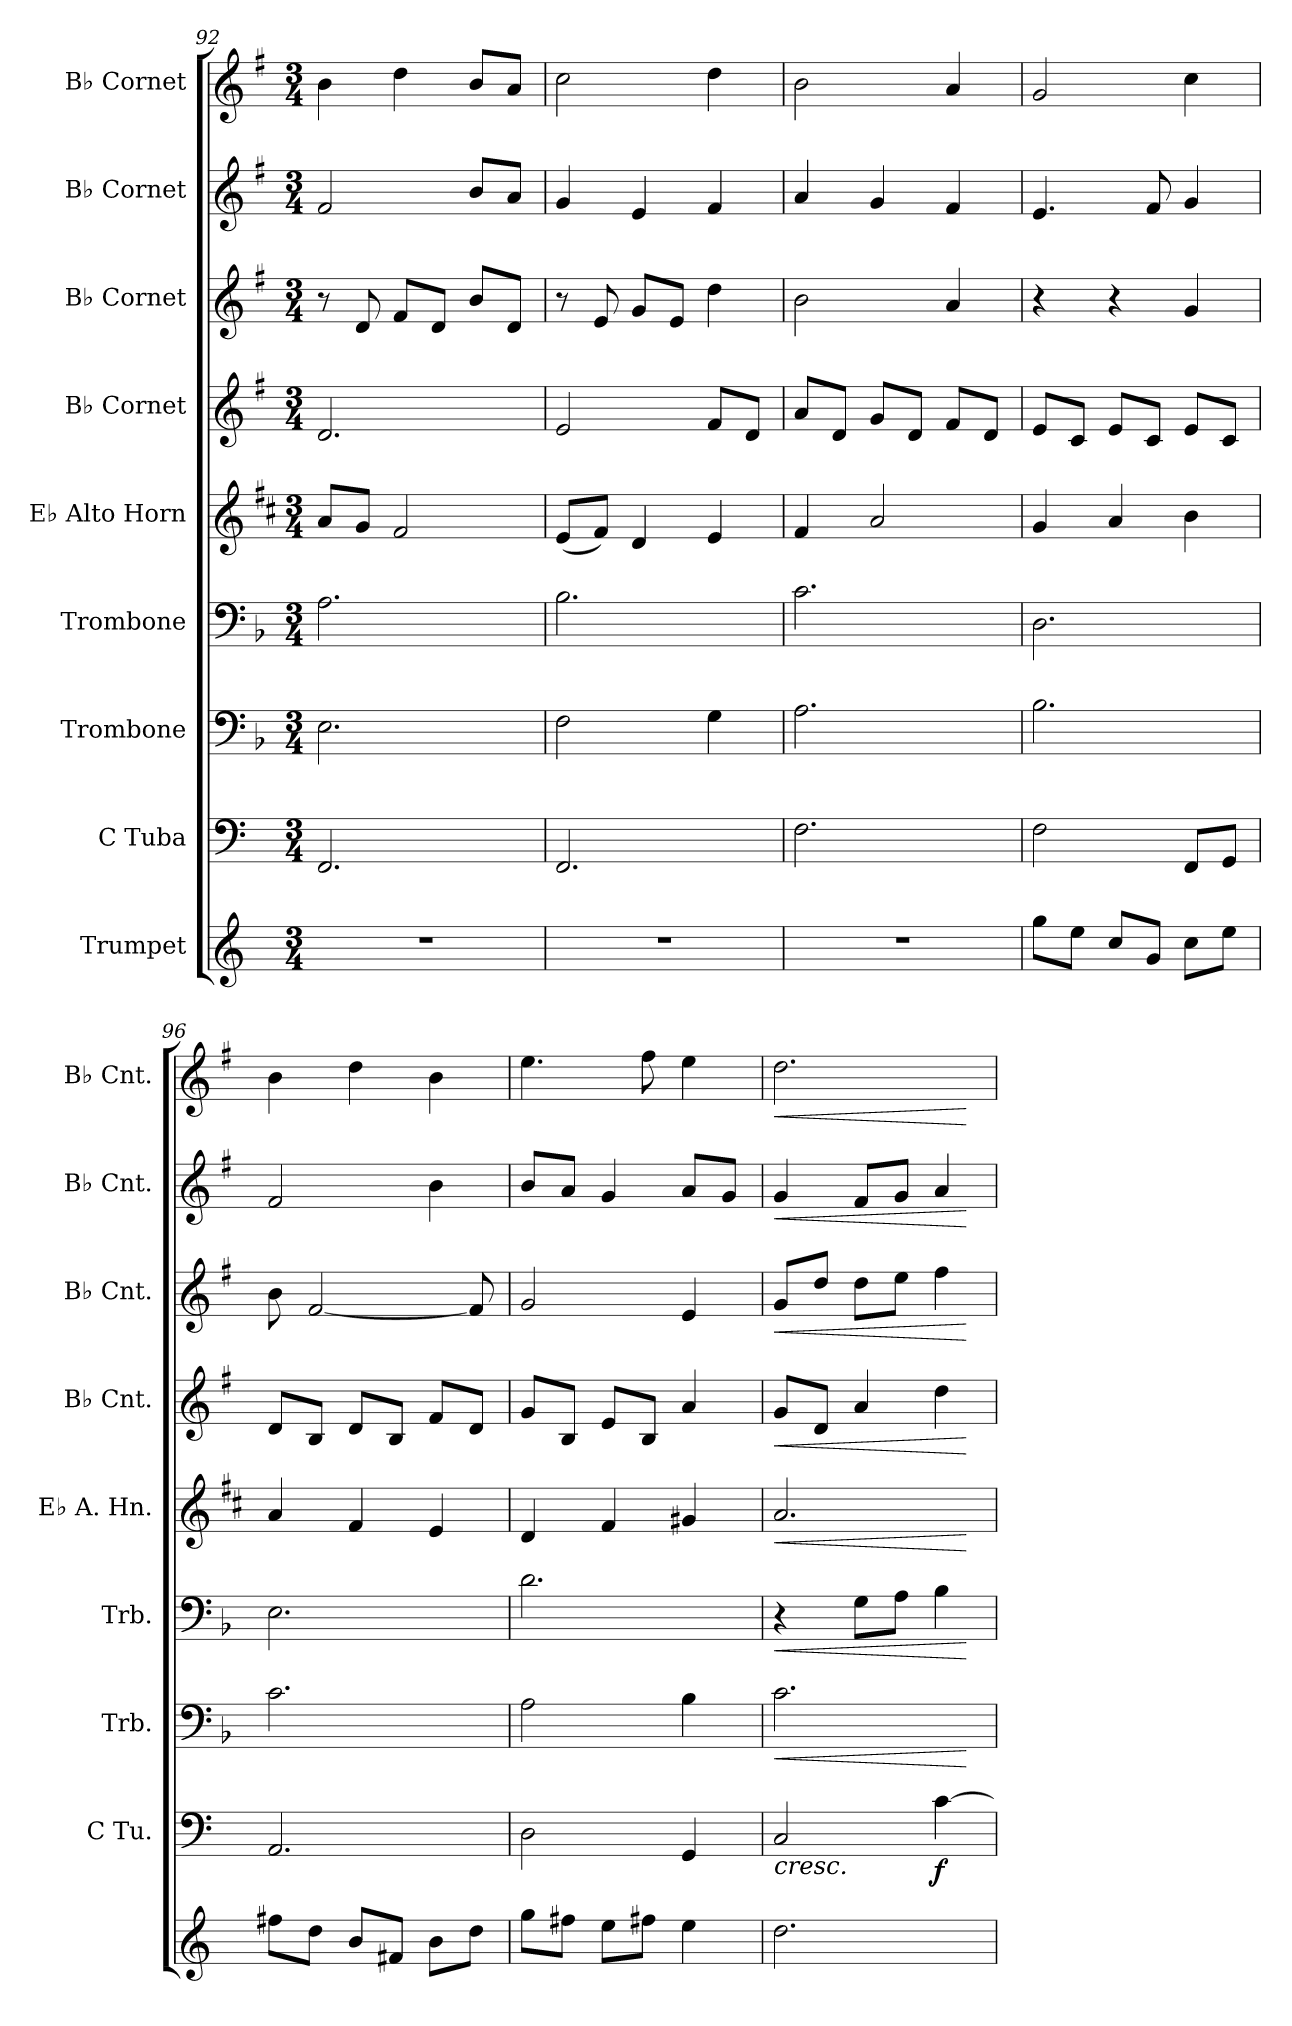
**kern	**kern	**dynam	**kern	**dynam	**kern	**dynam	**kern	**dynam	**kern	**dynam	**kern	**dynam	**kern	**dynam	**kern	**dynam
*part9	*part8	*part8	*part7	*part7	*part6	*part6	*part5	*part5	*part4	*part4	*part3	*part3	*part2	*part2	*part1	*part1
*staff9	*staff8	*staff8	*staff7	*staff7	*staff6	*staff6	*staff5	*staff5	*staff4	*staff4	*staff3	*staff3	*staff2	*staff2	*staff1	*staff1
*I"Trumpet	*I"C Tuba	*	*I"Trombone	*	*I"Trombone	*	*I"E♭ Alto Horn	*	*I"B♭ Cornet	*	*I"B♭ Cornet	*	*I"B♭ Cornet	*	*I"B♭ Cornet	*
*	*I'C Tu.	*	*I'Trb.	*	*I'Trb.	*	*I'E♭ A. Hn.	*	*I'B♭ Cnt.	*	*I'B♭ Cnt.	*	*I'B♭ Cnt.	*	*I'B♭ Cnt.	*
*clefG2	*clefF4	*	*clefF4	*	*clefF4	*	*clefG2	*	*clefG2	*	*clefG2	*	*clefG2	*	*clefG2	*
*ITrd1c2	*	*	*	*	*	*	*ITrd5c9	*	*ITrd1c2	*	*ITrd1c2	*	*ITrd1c2	*	*ITrd1c2	*
*k[b-e-]	*k[]	*	*k[b-]	*	*k[b-]	*	*k[b-]	*	*k[b-]	*	*k[b-]	*	*k[b-]	*	*k[b-]	*
*B-:	*C:	*	*F:	*	*F:	*	*F:	*	*F:	*	*F:	*	*F:	*	*F:	*
*M3/4	*M3/4	*	*M3/4	*	*M3/4	*	*M3/4	*	*M3/4	*	*M3/4	*	*M3/4	*	*M3/4	*
=92	=92	=92	=92	=92	=92	=92	=92	=92	=92	=92	=92	=92	=92	=92	=92	=92
2.r	2.FF/	.	2.E\	.	2.A\	.	8c/L	.	2.c/	.	8r	.	2e/	.	4a\	.
.	.	.	.	.	.	.	8B-/J	.	.	.	8c/	.	.	.	.	.
.	.	.	.	.	.	.	2A/	.	.	.	8e/L	.	.	.	4cc\	.
.	.	.	.	.	.	.	.	.	.	.	8c/J	.	.	.	.	.
.	.	.	.	.	.	.	.	.	.	.	8a/L	.	8a/L	.	8a/L	.
.	.	.	.	.	.	.	.	.	.	.	8c/J	.	8g/J	.	8g/J	.
!!LO:PB:g=z
=93	=93	=93	=93	=93	=93	=93	=93	=93	=93	=93	=93	=93	=93	=93	=93	=93
2.r	2.FF/	.	2F\	.	2.B-\	.	(8G/L	.	2d/	.	8r	.	4f/	.	2b-\	.
.	.	.	.	.	.	.	8A/J)	.	.	.	8d/	.	.	.	.	.
.	.	.	.	.	.	.	4F/	.	.	.	8f/L	.	4d/	.	.	.
.	.	.	.	.	.	.	.	.	.	.	8d/J	.	.	.	.	.
.	.	.	4G\	.	.	.	4G/	.	8e/L	.	4cc\	.	4e/	.	4cc\	.
.	.	.	.	.	.	.	.	.	8c/J	.	.	.	.	.	.	.
=94	=94	=94	=94	=94	=94	=94	=94	=94	=94	=94	=94	=94	=94	=94	=94	=94
2.r	2.F\	.	2.A\	.	2.c\	.	4A/	.	8g/L	.	2a\	.	4g/	.	2a\	.
.	.	.	.	.	.	.	.	.	8c/J	.	.	.	.	.	.	.
.	.	.	.	.	.	.	2c/	.	8f/L	.	.	.	4f/	.	.	.
.	.	.	.	.	.	.	.	.	8c/J	.	.	.	.	.	.	.
.	.	.	.	.	.	.	.	.	8e/L	.	4g/	.	4e/	.	4g/	.
.	.	.	.	.	.	.	.	.	8c/J	.	.	.	.	.	.	.
=95	=95	=95	=95	=95	=95	=95	=95	=95	=95	=95	=95	=95	=95	=95	=95	=95
8ff\L	2F\	.	2.B-\	.	2.D\	.	4B-/	.	8d/L	.	4r	.	4.d/	.	2f/	.
8dd\J	.	.	.	.	.	.	.	.	8B-/J	.	.	.	.	.	.	.
8b-/L	.	.	.	.	.	.	4c/	.	8d/L	.	4r	.	.	.	.	.
8f/J	.	.	.	.	.	.	.	.	8B-/J	.	.	.	8e/	.	.	.
8b-\L	8FF/L	.	.	.	.	.	4d\	.	8d/L	.	4f/	.	4f/	.	4b-\	.
8dd\J	8GG/J	.	.	.	.	.	.	.	8B-/J	.	.	.	.	.	.	.
=96	=96	=96	=96	=96	=96	=96	=96	=96	=96	=96	=96	=96	=96	=96	=96	=96
8een\L	2.AA/	.	2.c\	.	2.E\	.	4c/	.	8c/L	.	8a\	.	2e/	.	4a\	.
8cc\J	.	.	.	.	.	.	.	.	8A/J	.	[2e/	.	.	.	.	.
8a/L	.	.	.	.	.	.	4A/	.	8c/L	.	.	.	.	.	4cc\	.
8en/J	.	.	.	.	.	.	.	.	8A/J	.	.	.	.	.	.	.
8a\L	.	.	.	.	.	.	4G/	.	8e/L	.	.	.	4a\	.	4a\	.
8cc\J	.	.	.	.	.	.	.	.	8c/J	.	8e/]	.	.	.	.	.
=97	=97	=97	=97	=97	=97	=97	=97	=97	=97	=97	=97	=97	=97	=97	=97	=97
8ff\L	2D\	.	2A\	.	2.d\	.	4F/	.	8f/L	.	2f/	.	8a/L	.	4.dd\	.
8een\J	.	.	.	.	.	.	.	.	8A/J	.	.	.	8g/J	.	.	.
8dd\L	.	.	.	.	.	.	4A/	.	8d/L	.	.	.	4f/	.	.	.
8een\J	.	.	.	.	.	.	.	.	8A/J	.	.	.	.	.	8ee\	.
4dd\	4GG/	.	4B-\	.	.	.	4Bn/	.	4g/	.	4d/	.	8g/L	.	4dd\	.
.	.	.	.	.	.	.	.	.	.	.	.	.	8f/J	.	.	.
!!LO:PB:g=z
=98	=98	=98	=98	=98	=98	=98	=98	=98	=98	=98	=98	=98	=98	=98	=98	=98
!	!	!LO:HP:b	!	!LO:HP:b	!	!LO:HP:b	!	!LO:HP:b	!	!LO:HP:b	!	!LO:HP:b	!	!LO:HP:b	!	!LO:HP:b
2.cc\	2C/	<	2.c\	<	4r	<	2.c/	<	8f/L	<	8f/L	<	4f/	<	2.cc\	<
.	.	.	.	.	.	.	.	.	8c/J	.	8cc/J	.	.	.	.	.
.	.	.	.	.	8G\L	.	.	.	4g/	.	8cc\L	.	8e/L	.	.	.
.	.	.	.	.	8A\J	.	.	.	.	.	8dd\J	.	8f/J	.	.	.
!	!	!LO:DY:b	!	!	!	!	!	!	!	!	!	!	!	!	!	!
.	[4c\	f	.	.	4B-\	.	.	.	4cc\	.	4ee\	.	4g/	.	.	.
.	.	[	.	[	.	[	.	[	.	[	.	[	.	[	.	[
=	=	=	=	=	=	=	=	=	=	=	=	=	=	=	=	=
*-	*-	*-	*-	*-	*-	*-	*-	*-	*-	*-	*-	*-	*-	*-	*-	*-
